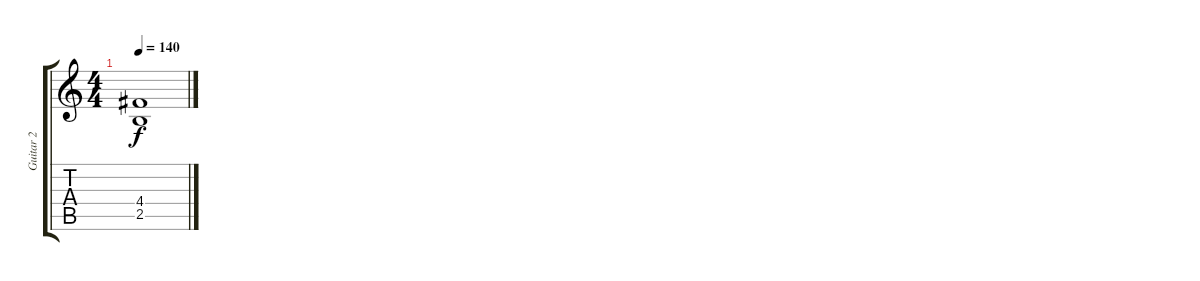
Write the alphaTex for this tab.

\track ("Guitar 2" "Guitar 2") {instrument distortionguitar}
\staff {score tabs}
\tuning (E4 B3 G3 D3 A2 E2) {hide}
\ts (4 4)
\tempo 140
\clef g2
\ks c
(4.4 2.5).1{dy f}
